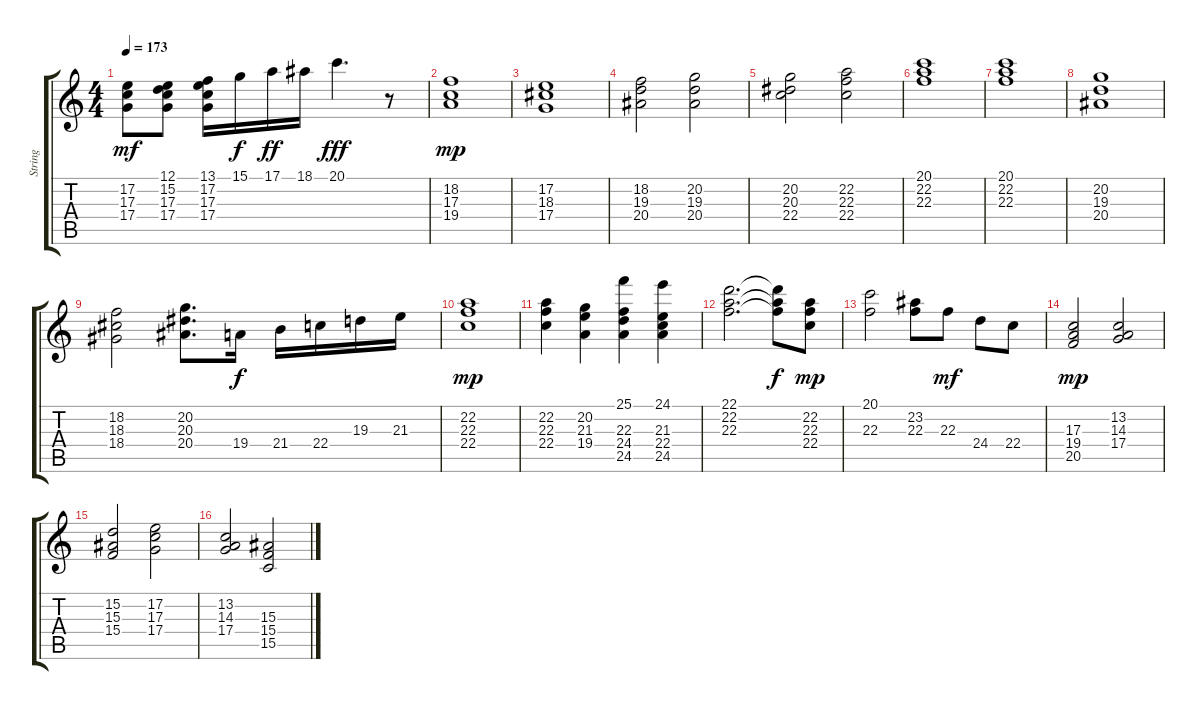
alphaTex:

\track ("String" "String") {instrument stringensemble1}
\staff {score tabs}
\tuning (E4 B3 G3 D3 A2 E2) {hide}
\ts (4 4)
\tempo 173
\clef g2
\ks c
(17.2 17.3 17.4).8{dy mf} (12.1 15.2 17.3 17.4).8 (13.1 17.2 17.3 17.4).16 15.1.16{dy f} 17.1.16{dy ff} 18.1.16 20.1.4{d dy fff} r.8 |
(18.2 17.3 19.4).1{dy mp} |
(17.2 18.3 17.4).1 |
(18.2 19.3 20.4).2 (20.2 19.3 20.4).2 |
(20.2 20.3 22.4).2 (22.2 22.3 22.4).2 |
(20.1 22.2 22.3).1 |
(20.1 22.2 22.3).1 |
(20.2 19.3 20.4).1 |
(18.2 18.3 18.4).2 (20.2 20.3 20.4).8{d} 19.4.16{dy f} 21.4.16 22.4.16 19.3.16 21.3.16 |
(22.2 22.3 22.4).1{dy mp} |
(22.2 22.3 22.4).4 (20.2 21.3 19.4).4 (25.1 22.3 24.4 24.5).4 (24.1 21.3 22.4 24.5).4 |
(22.1 22.2 22.3).2{d} (22.1{t} 22.2{t} 22.3{t}).8{dy f} (22.2 22.3 22.4).8{dy mp} |
(20.1 22.3).2 (23.2 22.3).8 22.3.8{dy mf} 24.4.8 22.4.8 |
(17.3 19.4 20.5).2{dy mp} (13.2 14.3 17.4).2 |
(15.2 15.3 15.4).2 (17.2 17.3 17.4).2 |
(13.2 14.3 17.4).2 (15.3 15.4 15.5).2
